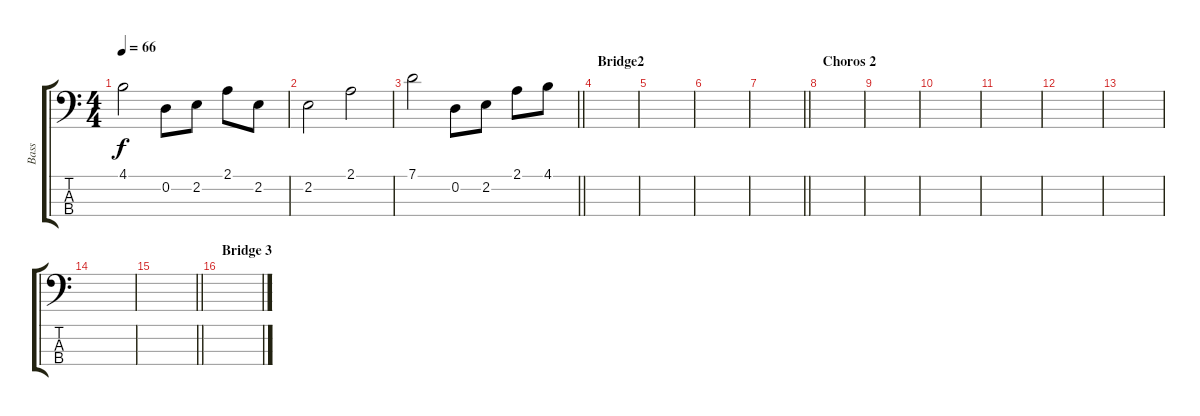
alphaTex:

\track ("Bass" "Bass") {instrument electricbassfinger}
\staff {score tabs}
\tuning (G2 D2 A1 E1) {hide}
\ts (4 4)
\tempo 66
\clef f4
\ks c
4.1.2{dy f} 0.2.8 2.2.8 2.1.8 2.2.8 |
2.2.2 2.1.2 |
\barLineRight lightlight
7.1.2 0.2.8 2.2.8 2.1.8 4.1.8 |
\section ("" "Bridge2")
|
|
|
\barLineRight lightlight
|
\section ("" "Choros 2")
|
|
|
|
|
|
|
\barLineRight lightlight
|
\section ("" "Bridge 3")
